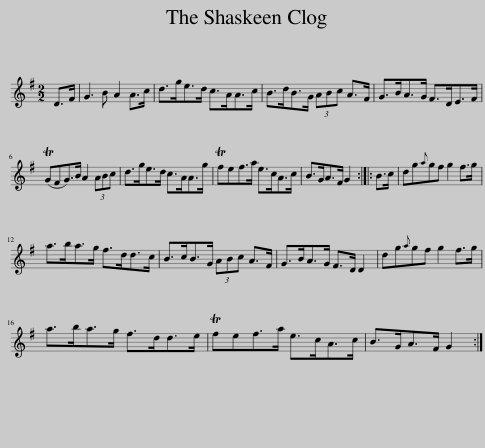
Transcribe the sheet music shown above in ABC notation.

X:1
L:1/8
M:2/2
I:linebreak $
K:G
V:1 treble
V:1
 D>F | G3 B A2 A>c | d>ge>d c>AA>c | B>dB>G (3ABc A>F | G>BA>G F>DE>F |$ %5
 (TGFG>)B A2 (3ABc | d>ge>d c>AA>g | Tfef>a e>cA>c | B>GA>F G2 :: B>c | %10
 dg{a}gf g2 f>g |$ a>ba>g f>dd>c | B>cB>G (3ABc A>F | G>BA>G F>D D2 | dg{a}gf g2 f>g |$ %15
 a>ba>g f>dd>e | Tfef>a e>cA>c | B>GA>F G2 :| %18
